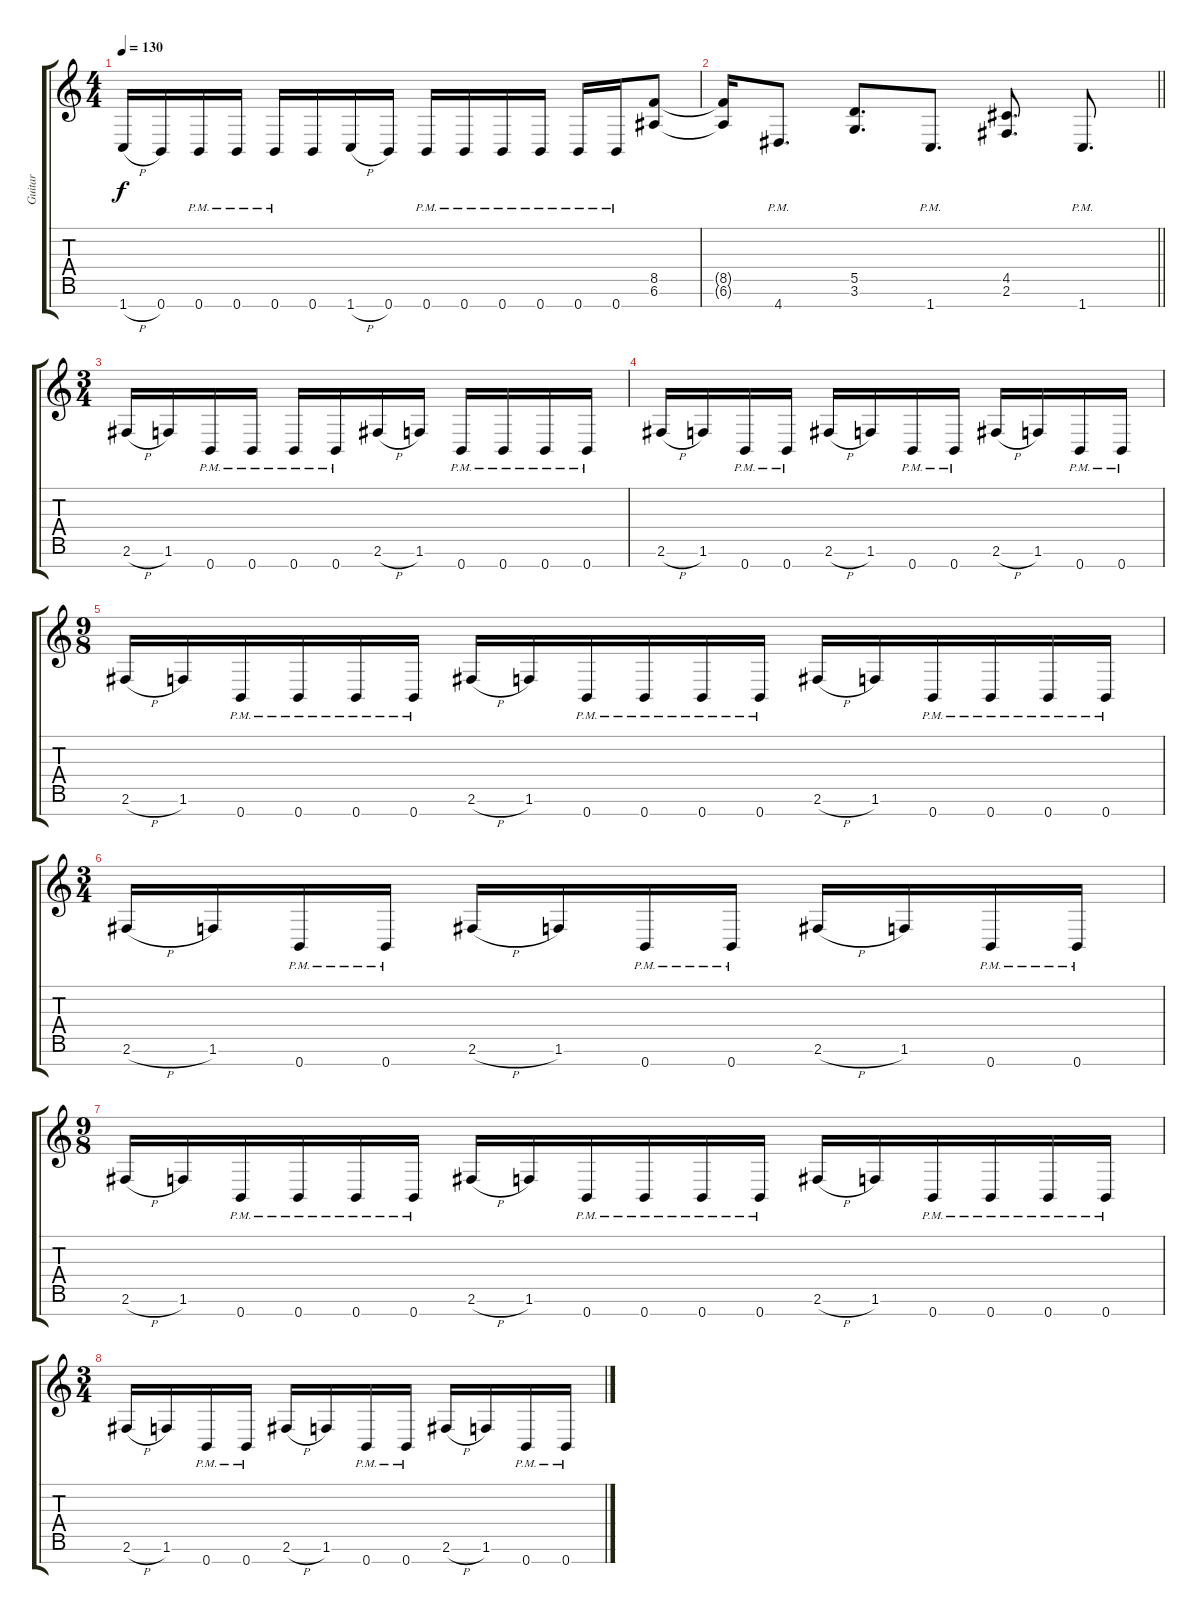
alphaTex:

\track ("Guitar" "Guitar") {instrument distortionguitar}
\staff {score tabs}
\tuning (E4 B3 G3 D3 A2 E2 B1) {hide}
\ts (4 4)
\tempo 130
\clef g2
\ks c
1.7{h}.16{dy f} 0.7.16 0.7{pm}.16 0.7{pm}.16 0.7{pm}.16 0.7.16 1.7{h}.16 0.7.16 0.7{pm}.16 0.7{pm}.16 0.7{pm}.16 0.7{pm}.16 0.7{pm}.16 0.7{pm}.16 (8.5 6.6).8 |
\barLineRight lightlight
(8.5{t} 6.6{t}).16 4.7{pm}.8{d} (5.5 3.6).8{d} 1.7{pm}.8{d} (4.5 2.6).8{d} 1.7{pm}.8{d} |
\ts (3 4)
2.6{h}.16 1.6.16 0.7{pm}.16 0.7{pm}.16 0.7{pm}.16 0.7{pm}.16 2.6{h}.16 1.6.16 0.7{pm}.16 0.7{pm}.16 0.7{pm}.16 0.7{pm}.16 |
2.6{h}.16 1.6.16 0.7{pm}.16 0.7{pm}.16 2.6{h}.16 1.6.16 0.7{pm}.16 0.7{pm}.16 2.6{h}.16 1.6.16 0.7{pm}.16 0.7{pm}.16 |
\ts (9 8)
2.6{h}.16 1.6.16 0.7{pm}.16 0.7{pm}.16 0.7{pm}.16 0.7{pm}.16 2.6{h}.16 1.6.16 0.7{pm}.16 0.7{pm}.16 0.7{pm}.16 0.7{pm}.16 2.6{h}.16 1.6.16 0.7{pm}.16 0.7{pm}.16 0.7{pm}.16 0.7{pm}.16 |
\ts (3 4)
2.6{h}.16 1.6.16 0.7{pm}.16 0.7{pm}.16 2.6{h}.16 1.6.16 0.7{pm}.16 0.7{pm}.16 2.6{h}.16 1.6.16 0.7{pm}.16 0.7{pm}.16 |
\ts (9 8)
2.6{h}.16 1.6.16 0.7{pm}.16 0.7{pm}.16 0.7{pm}.16 0.7{pm}.16 2.6{h}.16 1.6.16 0.7{pm}.16 0.7{pm}.16 0.7{pm}.16 0.7{pm}.16 2.6{h}.16 1.6.16 0.7{pm}.16 0.7{pm}.16 0.7{pm}.16 0.7{pm}.16 |
\ts (3 4)
2.6{h}.16 1.6.16 0.7{pm}.16 0.7{pm}.16 2.6{h}.16 1.6.16 0.7{pm}.16 0.7{pm}.16 2.6{h}.16 1.6.16 0.7{pm}.16 0.7{pm}.16
